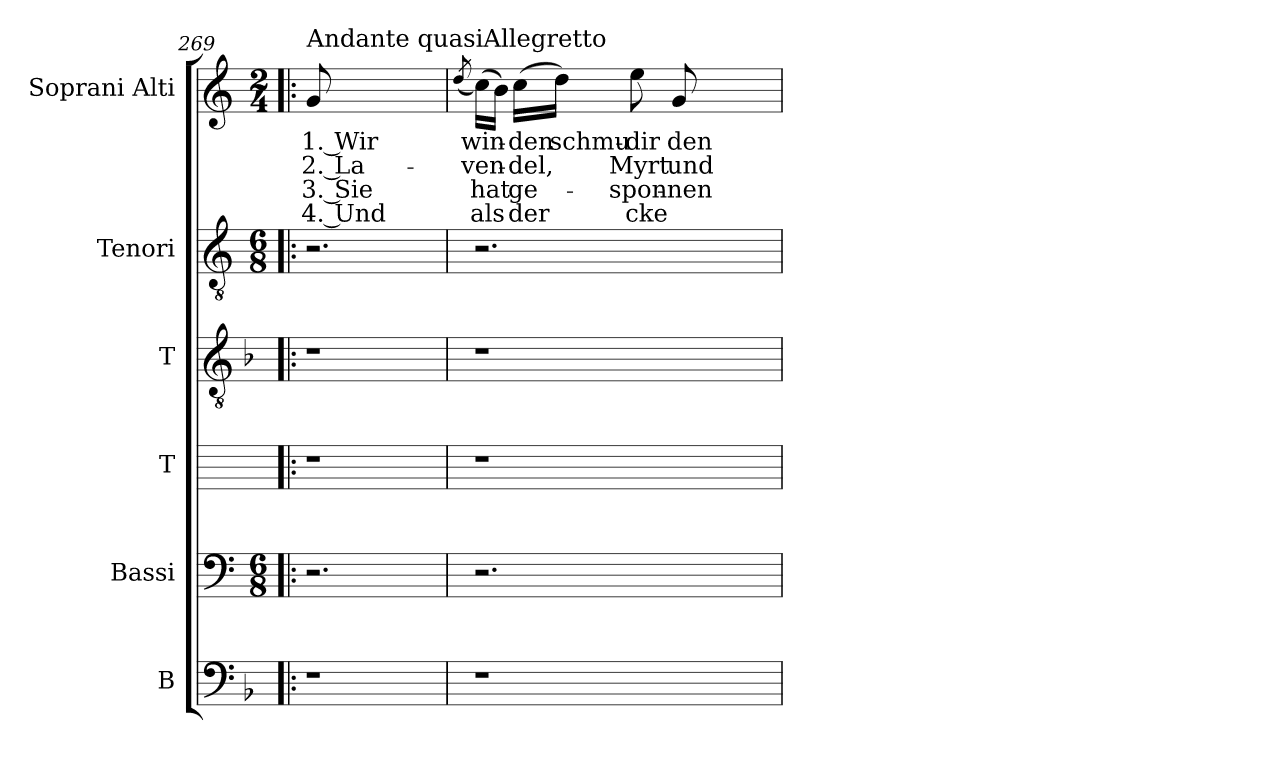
**kern	**kern	**kern	**kern	**kern	**kern	**text	**text	**text	**text
*part6	*part5	*part4	*part3	*part2	*part1	*part1	*part1	*part1	*part1
*staff6	*staff5	*staff4	*staff3	*staff2	*staff1	*staff1	*staff1	*staff1	*staff1
*I"B	*I"Bassi	*I"T	*I"T	*I"Tenori	*I"Soprani  Alti	*	*	*	*
*I'B	*I'B	*I'T	*I'T	*I'T	*I'S  A	*	*	*	*
!!LO:PB:g=z
*clefF4	*clefF4	*	*clefGv2	*clefGv2	*clefG2	*	*	*	*
*k[b-]	*k[]	*	*k[b-]	*k[]	*k[]	*	*	*	*
*F:	*C:	*	*F:	*C:	*C:	*	*	*	*
*	*M6/8	*	*	*M6/8	*M2/4	*	*	*	*
=269!|:	=269!|:	=269!|:	=269!|:	=269!|:	=269!|:	=269!|:	=269!|:	=269!|:	=269!|:
!	!	!	!	!	!LO:TX:a:t=Andante quasiAllegretto	!	!	!	!
!	!	!	!	!	!	!LO:LY:b:rj	!LO:LY:b:rj	!LO:LY:b:rj	!LO:LY:b:rj
1r	2.r	1r	1r	2.r	8g/	1. Wir	2. La-	-3. Sie	4. Und
.	.	.	.	.	2..ryy	.	.	.	.
.	4ryy	.	.	4ryy	.	.	.	.	.
=270	=270	=270	=270	=270	=270	=270	=270	=270	=270
.	.	.	.	.	(<8qdd/	.	.	.	.
!	!	!	!	!	!	!LO:LY:b:cj	!LO:LY:b:cj	!LO:LY:b:cj	!LO:LY:b:cj
1r	2.r	1r	1r	2.r	(>16cc\L)	win-	-ven-	-hat	als
.	.	.	.	.	16b\J)	.	.	.	.
!	!	!	!	!	!	!LO:LY:b:cj	!LO:LY:b:cj	!LO:LY:b:cj	!LO:LY:b:cj
.	.	.	.	.	(>16cc\L	den	del,	ge-	-der
!	!	!	!	!	!	!LO:LY:b	!	!	!
.	.	.	.	.	16dd\J)	schmu-	.	.	.
!	!	!	!	!	!	!LO:LY:b:cj	!LO:LY:b:cj	!LO:LY:b:cj	!LO:LY:b:cj
.	.	.	.	.	8ee\	-dir	Myrt	spon-	-cke
!	!	!	!	!	!	!LO:LY:b:cj	!LO:LY:b:cj	!LO:LY:b:cj	!
.	.	.	.	.	8g/	den	und	nen	.
.	.	.	.	.	2ryy	.	.	.	.
.	4ryy	.	.	4ryy	.	.	.	.	.
=	=	=	=	=	=	=	=	=	=
*-	*-	*-	*-	*-	*-	*-	*-	*-	*-
